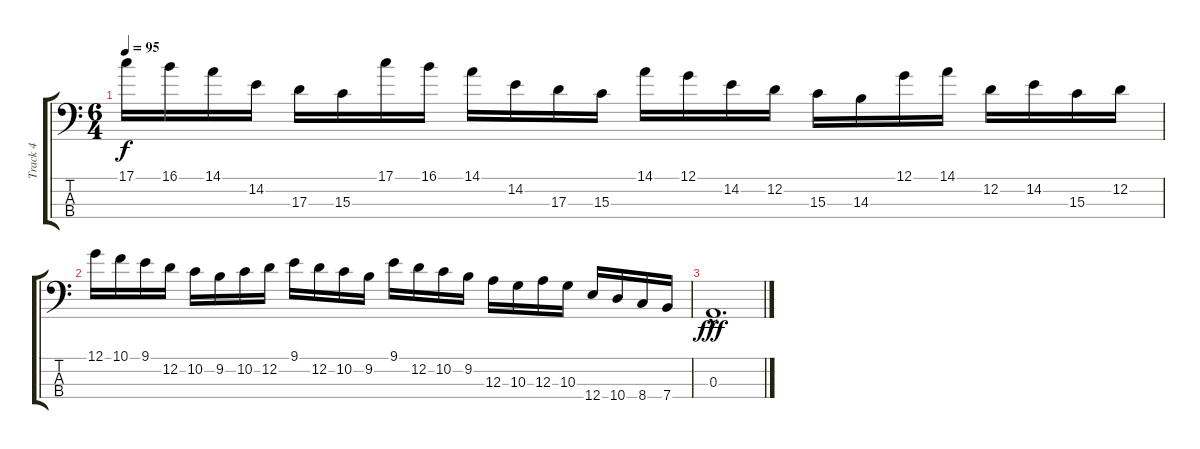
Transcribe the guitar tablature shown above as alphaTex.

\track ("Track 4" "Track 4") {instrument electricbassfinger}
\staff {score tabs}
\tuning (G2 D2 A1 E1) {hide}
\ts (6 4)
\tempo 95
\clef f4
\ks c
17.1.16{dy f} 16.1.16 14.1.16 14.2.16 17.3.16 15.3.16 17.1.16 16.1.16 14.1.16 14.2.16 17.3.16 15.3.16 14.1.16 12.1.16 14.2.16 12.2.16 15.3.16 14.3.16 12.1.16 14.1.16 12.2.16 14.2.16 15.3.16 12.2.16 |
12.1.16 10.1.16 9.1.16 12.2.16 10.2.16 9.2.16 10.2.16 12.2.16 9.1.16 12.2.16 10.2.16 9.2.16 9.1.16 12.2.16 10.2.16 9.2.16 12.3.16 10.3.16 12.3.16 10.3.16 12.4.16 10.4.16 8.4.16 7.4.16 |
0.3{hac}.1{d dy fff}
